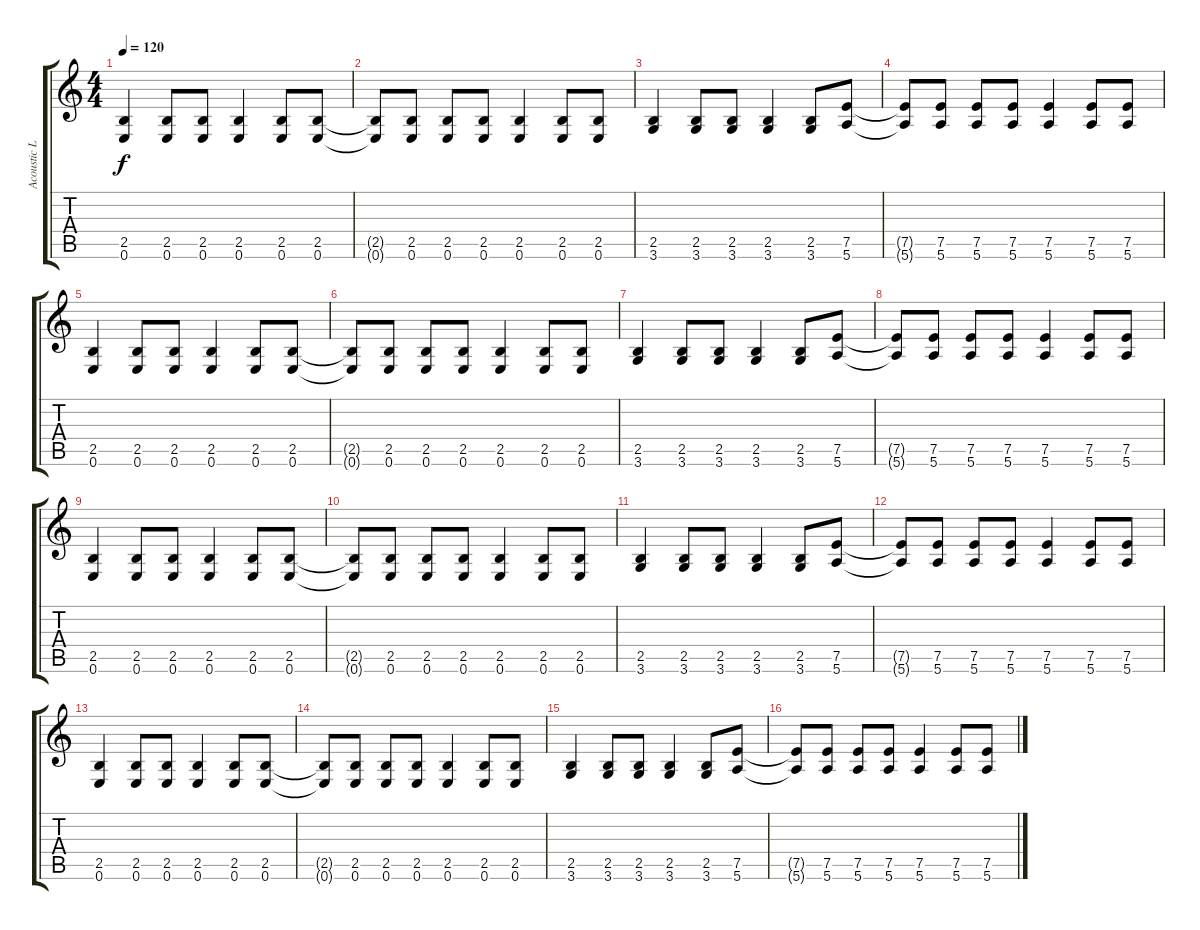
\track ("Acoustic Left" "Acoustic L") {instrument acousticguitarsteel}
\staff {score tabs}
\tuning (E4 B3 G3 D3 A2 E2) {hide}
\ts (4 4)
\tempo 120
\clef g2
\ks c
(2.5 0.6).4{dy f} (2.5 0.6).8 (2.5 0.6).8 (2.5 0.6).4 (2.5 0.6).8 (2.5 0.6).8 |
(2.5{t} 0.6{t}).8 (2.5 0.6).8 (2.5 0.6).8 (2.5 0.6).8 (2.5 0.6).4 (2.5 0.6).8 (2.5 0.6).8 |
(2.5 3.6).4 (2.5 3.6).8 (2.5 3.6).8 (2.5 3.6).4 (2.5 3.6).8 (7.5 5.6).8 |
(7.5{t} 5.6{t}).8 (7.5 5.6).8 (7.5 5.6).8 (7.5 5.6).8 (7.5 5.6).4 (7.5 5.6).8 (7.5 5.6).8 |
(2.5 0.6).4 (2.5 0.6).8 (2.5 0.6).8 (2.5 0.6).4 (2.5 0.6).8 (2.5 0.6).8 |
(2.5{t} 0.6{t}).8 (2.5 0.6).8 (2.5 0.6).8 (2.5 0.6).8 (2.5 0.6).4 (2.5 0.6).8 (2.5 0.6).8 |
(2.5 3.6).4 (2.5 3.6).8 (2.5 3.6).8 (2.5 3.6).4 (2.5 3.6).8 (7.5 5.6).8 |
(7.5{t} 5.6{t}).8 (7.5 5.6).8 (7.5 5.6).8 (7.5 5.6).8 (7.5 5.6).4 (7.5 5.6).8 (7.5 5.6).8 |
(2.5 0.6).4 (2.5 0.6).8 (2.5 0.6).8 (2.5 0.6).4 (2.5 0.6).8 (2.5 0.6).8 |
(2.5{t} 0.6{t}).8 (2.5 0.6).8 (2.5 0.6).8 (2.5 0.6).8 (2.5 0.6).4 (2.5 0.6).8 (2.5 0.6).8 |
(2.5 3.6).4 (2.5 3.6).8 (2.5 3.6).8 (2.5 3.6).4 (2.5 3.6).8 (7.5 5.6).8 |
(7.5{t} 5.6{t}).8 (7.5 5.6).8 (7.5 5.6).8 (7.5 5.6).8 (7.5 5.6).4 (7.5 5.6).8 (7.5 5.6).8 |
(2.5 0.6).4 (2.5 0.6).8 (2.5 0.6).8 (2.5 0.6).4 (2.5 0.6).8 (2.5 0.6).8 |
(2.5{t} 0.6{t}).8 (2.5 0.6).8 (2.5 0.6).8 (2.5 0.6).8 (2.5 0.6).4 (2.5 0.6).8 (2.5 0.6).8 |
(2.5 3.6).4 (2.5 3.6).8 (2.5 3.6).8 (2.5 3.6).4 (2.5 3.6).8 (7.5 5.6).8 |
(7.5{t} 5.6{t}).8 (7.5 5.6).8 (7.5 5.6).8 (7.5 5.6).8 (7.5 5.6).4 (7.5 5.6).8 (7.5 5.6).8
